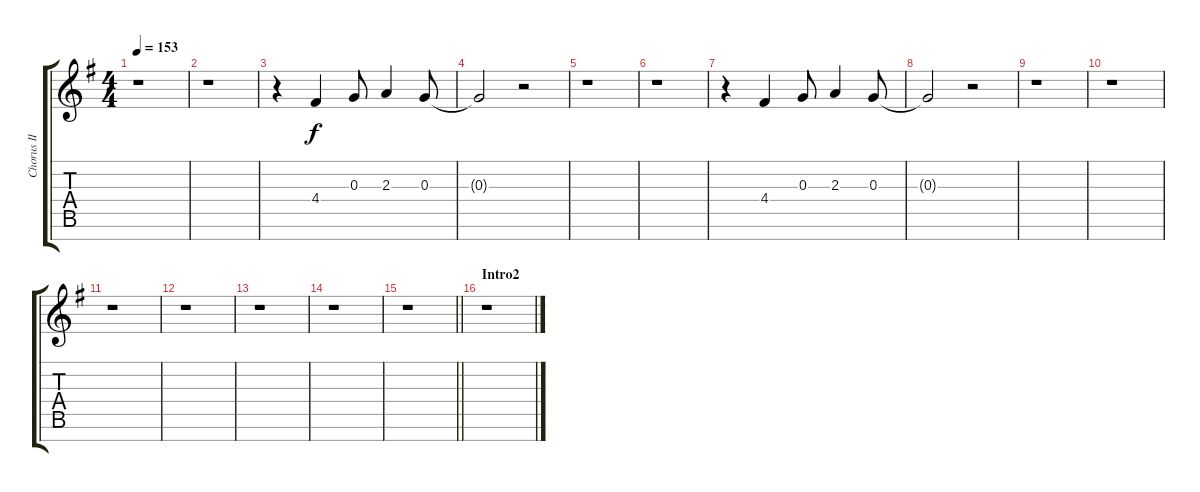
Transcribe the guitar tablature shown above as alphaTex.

\track ("Chorus II" "Chorus II") {instrument voiceoohs}
\staff {score tabs}
\tuning (E5 B4 G4 D4 A3 E3 B2) {hide}
\ts (4 4)
\tempo 153
\clef g2
\ks g
r.1{dy f} |
r.1 |
r.4 4.4.4 0.3.8 2.3.4 0.3.8 |
0.3{t}.2 r.2 |
r.1 |
r.1 |
r.4 4.4.4 0.3.8 2.3.4 0.3.8 |
0.3{t}.2 r.2 |
r.1 |
r.1 |
r.1 |
r.1 |
r.1 |
r.1 |
\barLineRight lightlight
r.1 |
\section ("" "Intro2")
r.1
